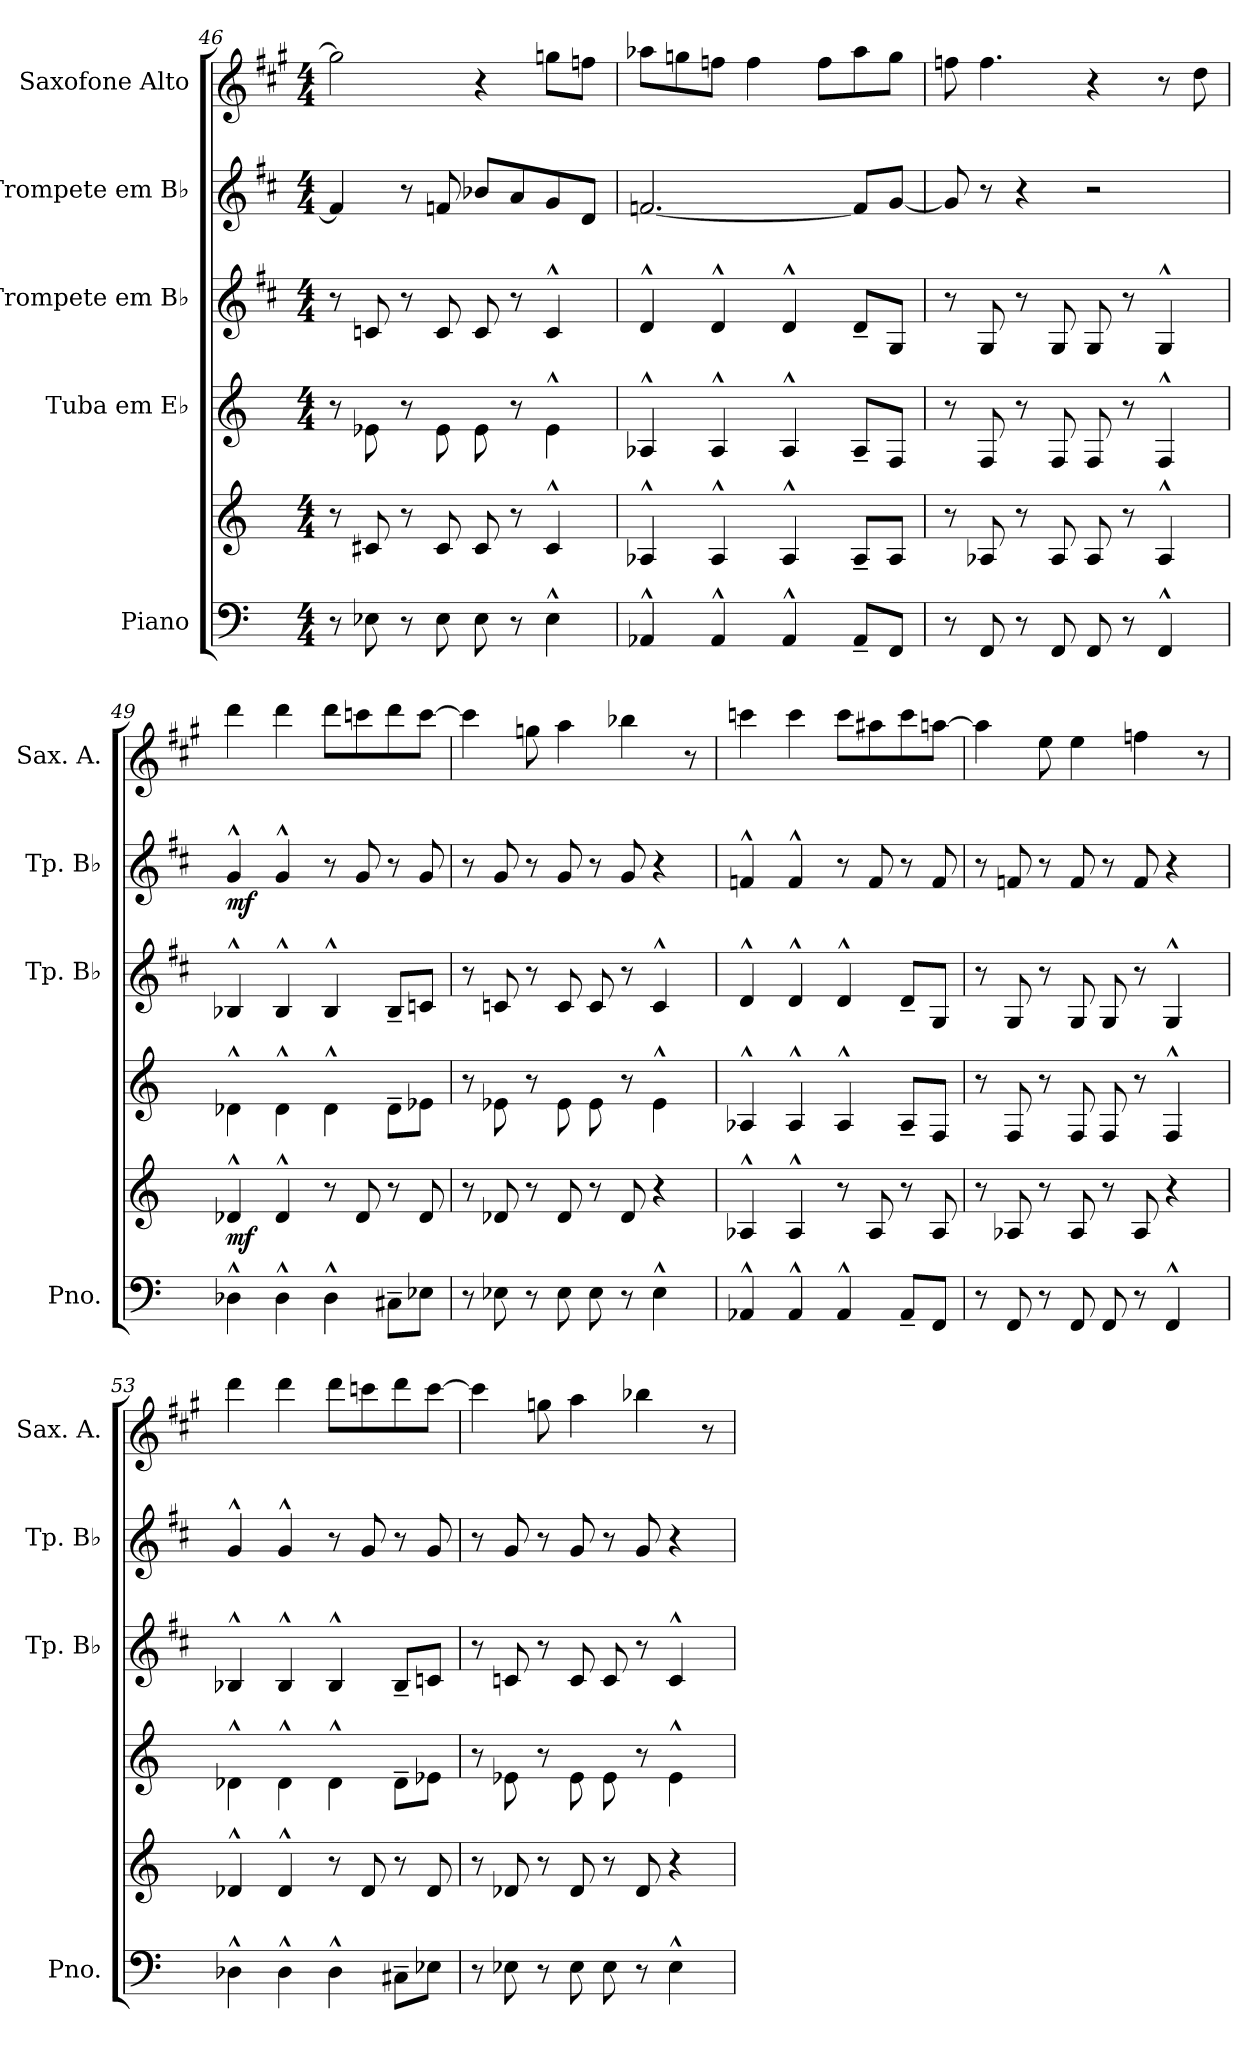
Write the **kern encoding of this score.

**kern	**kern	**dynam	**kern	**kern	**kern	**dynam	**kern
*part5	*part5	*part5	*part4	*part3	*part2	*part2	*part1
*staff6	*staff5	*staff5/6	*staff4	*staff3	*staff2	*staff2	*staff1
*I"Piano	*	*	*I"Tuba em E♭	*I"Trompete em B♭	*I"Trompete em B♭	*	*I"Saxofone Alto
*I'Pno.	*	*	*	*I'Tp. B♭	*I'Tp. B♭	*	*I'Sax. A.
*clefF4	*clefG2	*	*clefG2	*clefG2	*clefG2	*	*clefG2
*	*	*	*ITrd12c21	*ITrd1c2	*ITrd1c2	*	*ITrd5c9
*k[]	*k[]	*	*k[]	*k[]	*k[]	*	*k[]
*M4/4	*M4/4	*	*M4/4	*M4/4	*M4/4	*	*M4/4
=46	=46	=46	=46	=46	=46	=46	=46
8r	8r	.	8r	8r	4e-/]	.	2b-\]
8E-X\	8c#X/	.	8E-X\	8B-X/	.	.	.
8r	8r	.	8r	8r	8r	.	.
8E-\	8c#/	.	8E-\	8B-/	8e-X/	.	.
8E-\	8c#/	.	8E-\	8B-/	8a-X/L	.	4r
8r	8r	.	8r	8r	8g/	.	.
4E-^^\	4c#^^/	.	4E-^^\	4B-^^/	8f/	.	8b-X\L
.	.	.	.	.	8c/J	.	8a-X\J
=47	=47	=47	=47	=47	=47	=47	=47
4AA-X^^/	4A-X^^/	.	4AA-X^^/	4c^^/	[2.e-X/	.	8cc-X\L
.	.	.	.	.	.	.	8b-X\
4AA-^^/	4A-^^/	.	4AA-^^/	4c^^/	.	.	8a-X\J
.	.	.	.	.	.	.	4a-\
4AA-^^/	4A-^^/	.	4AA-^^/	4c^^/	.	.	.
.	.	.	.	.	.	.	8a-\L
8AA-~/L	8A-~/L	.	8AA-~/L	8c~/L	8e-/L]	.	8cc-\
8FF/J	8A-/J	.	8FF/J	8F/J	[8f/J	.	8b-\J
=48	=48	=48	=48	=48	=48	=48	=48
8r	8r	.	8r	8r	8f/]	.	8a-X\
8FF/	8A-X/	.	8FF/	8F/	8r	.	4.a-\
8r	8r	.	8r	8r	4r	.	.
8FF/	8A-/	.	8FF/	8F/	.	.	.
8FF/	8A-/	.	8FF/	8F/	2r	.	4r
8r	8r	.	8r	8r	.	.	.
4FF^^/	4A-^^/	.	4FF^^/	4F^^/	.	.	8r
.	.	.	.	.	.	.	8f\
!!LO:PB:g=z
=49	=49	=49	=49	=49	=49	=49	=49
!	!	!LO:DY:b	!	!	!	!LO:DY:b	!
4D-X^^\	4d-X^^/	mf	4D-X^^\	4A-X^^/	4f^^/	mf	4ff\
4D-^^\	4d-^^/	.	4D-^^\	4A-^^/	4f^^/	.	4ff\
4D-^^\	8r	.	4D-^^\	4A-^^/	8r	.	8ff\L
.	8d-/	.	.	.	8f/	.	8ee-X\
8C#X~\L	8r	.	8D-~\L	8A-~/L	8r	.	8ff\
8E-X\J	8d-/	.	8E-X\J	8B-X/J	8f/	.	[8ee-\J
=50	=50	=50	=50	=50	=50	=50	=50
8r	8r	.	8r	8r	8r	.	4ee-\]
8E-X\	8d-X/	.	8E-X\	8B-X/	8f/	.	.
8r	8r	.	8r	8r	8r	.	8b-X\
8E-\	8d-/	.	8E-\	8B-/	8f/	.	4cc\
8E-\	8r	.	8E-\	8B-/	8r	.	.
8r	8d-/	.	8r	8r	8f/	.	4dd-X\
4E-^^\	4r	.	4E-^^\	4B-^^/	4r	.	.
.	.	.	.	.	.	.	8r
=51	=51	=51	=51	=51	=51	=51	=51
4AA-X^^/	4A-X^^/	.	4AA-X^^/	4c^^/	4e-X^^/	.	4ee-X\
4AA-^^/	4A-^^/	.	4AA-^^/	4c^^/	4e-^^/	.	4ee-\
4AA-^^/	8r	.	4AA-^^/	4c^^/	8r	.	8ee-\L
.	8A-/	.	.	.	8e-/	.	8cc#X\
8AA-~/L	8r	.	8AA-~/L	8c~/L	8r	.	8ee-\
8FF/J	8A-/	.	8FF/J	8F/J	8e-/	.	[8ccn\J
!!LO:LB:g=z
=52	=52	=52	=52	=52	=52	=52	=52
8r	8r	.	8r	8r	8r	.	4cc\]
8FF/	8A-X/	.	8FF/	8F/	8e-X/	.	.
8r	8r	.	8r	8r	8r	.	8g\
8FF/	8A-/	.	8FF/	8F/	8e-/	.	4g\
8FF/	8r	.	8FF/	8F/	8r	.	.
8r	8A-/	.	8r	8r	8e-/	.	4a-X\
4FF^^/	4r	.	4FF^^/	4F^^/	4r	.	.
.	.	.	.	.	.	.	8r
=53	=53	=53	=53	=53	=53	=53	=53
4D-X^^\	4d-X^^/	.	4D-X^^\	4A-X^^/	4f^^/	.	4ff\
4D-^^\	4d-^^/	.	4D-^^\	4A-^^/	4f^^/	.	4ff\
4D-^^\	8r	.	4D-^^\	4A-^^/	8r	.	8ff\L
.	8d-/	.	.	.	8f/	.	8ee-X\
8C#X~\L	8r	.	8D-~\L	8A-~/L	8r	.	8ff\
8E-X\J	8d-/	.	8E-X\J	8B-X/J	8f/	.	[8ee-\J
=54	=54	=54	=54	=54	=54	=54	=54
8r	8r	.	8r	8r	8r	.	4ee-\]
8E-X\	8d-X/	.	8E-X\	8B-X/	8f/	.	.
8r	8r	.	8r	8r	8r	.	8b-X\
8E-\	8d-/	.	8E-\	8B-/	8f/	.	4cc\
8E-\	8r	.	8E-\	8B-/	8r	.	.
8r	8d-/	.	8r	8r	8f/	.	4dd-X\
4E-^^\	4r	.	4E-^^\	4B-^^/	4r	.	.
.	.	.	.	.	.	.	8r
=	=	=	=	=	=	=	=
*-	*-	*-	*-	*-	*-	*-	*-
